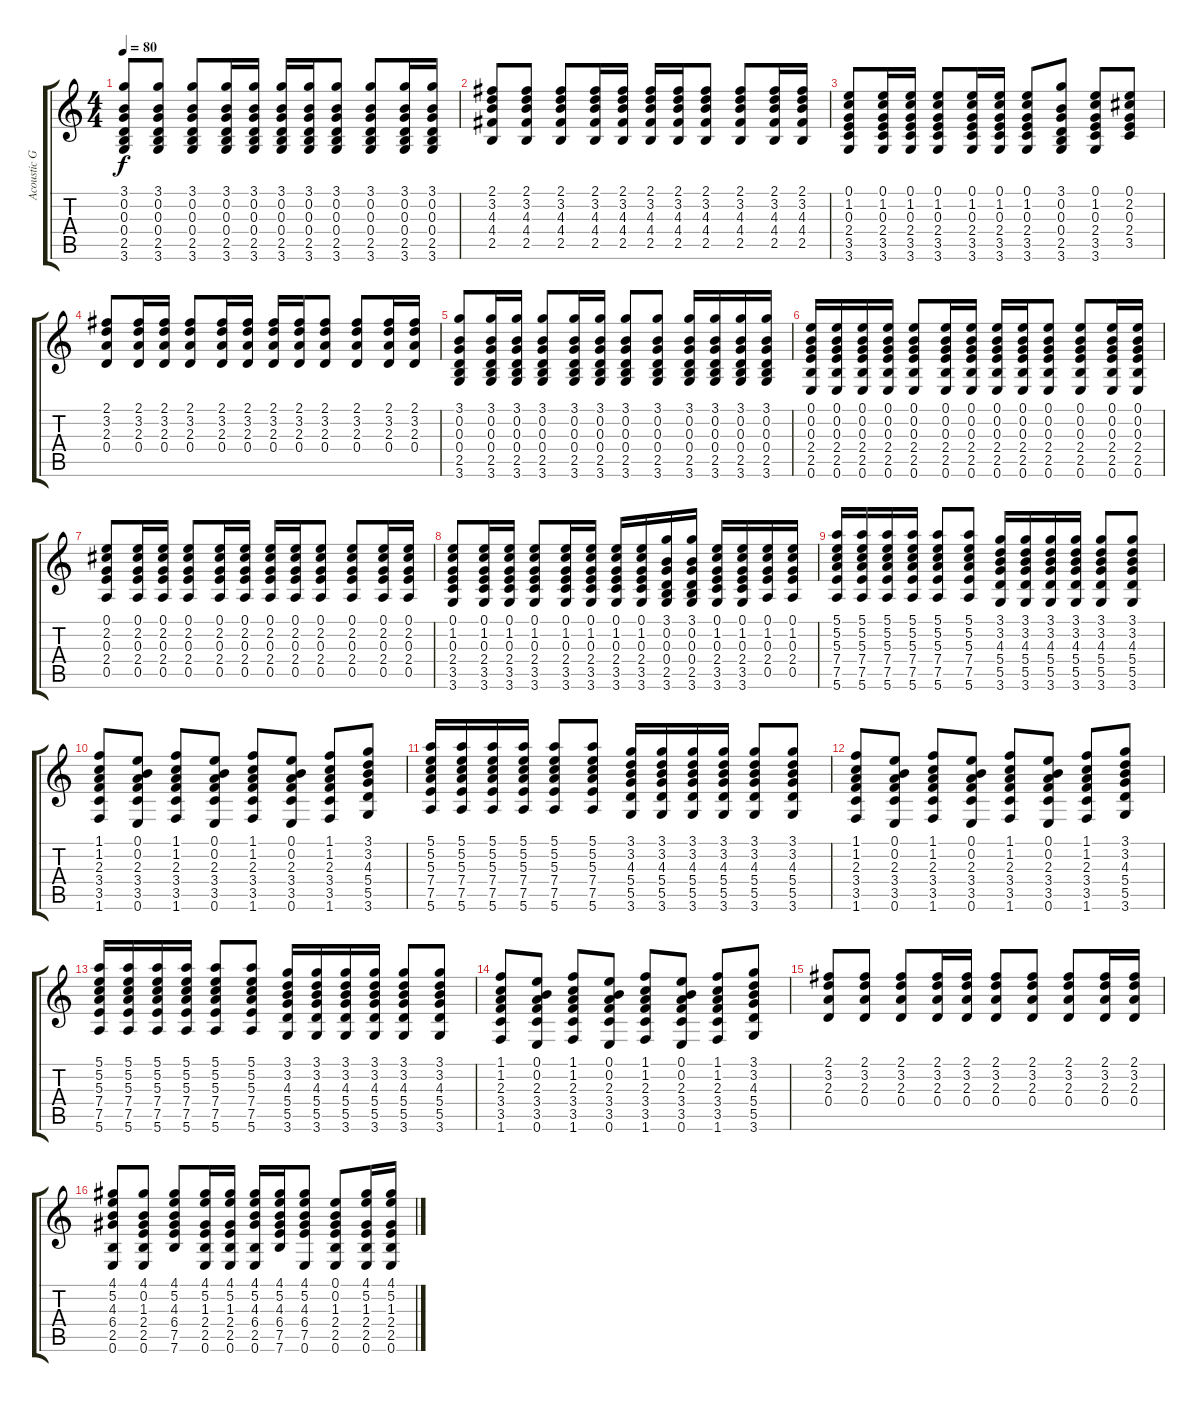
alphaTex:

\track ("Acoustic Guitar" "Acoustic G") {instrument acousticguitarsteel}
\staff {score tabs}
\tuning (E4 B3 G3 D3 A2 E2) {hide}
\ts (4 4)
\tempo 80
\clef g2
\ks c
(3.1 0.2 0.3 0.4 2.5 3.6).8{dy f} (3.1 0.2 0.3 0.4 2.5 3.6).8 (3.1 0.2 0.3 0.4 2.5 3.6).8 (3.1 0.2 0.3 0.4 2.5 3.6).16 (3.1 0.2 0.3 0.4 2.5 3.6).16 (3.1 0.2 0.3 0.4 2.5 3.6).16 (3.1 0.2 0.3 0.4 2.5 3.6).16 (3.1 0.2 0.3 0.4 2.5 3.6).8 (3.1 0.2 0.3 0.4 2.5 3.6).8 (3.1 0.2 0.3 0.4 2.5 3.6).16 (3.1 0.2 0.3 0.4 2.5 3.6).16 |
(2.1 3.2 4.3 4.4 2.5).8 (2.1 3.2 4.3 4.4 2.5).8 (2.1 3.2 4.3 4.4 2.5).8 (2.1 3.2 4.3 4.4 2.5).16 (2.1 3.2 4.3 4.4 2.5).16 (2.1 3.2 4.3 4.4 2.5).16 (2.1 3.2 4.3 4.4 2.5).16 (2.1 3.2 4.3 4.4 2.5).8 (2.1 3.2 4.3 4.4 2.5).8 (2.1 3.2 4.3 4.4 2.5).16 (2.1 3.2 4.3 4.4 2.5).16 |
(0.1 1.2 0.3 2.4 3.5 3.6).8 (0.1 1.2 0.3 2.4 3.5 3.6).16 (0.1 1.2 0.3 2.4 3.5 3.6).16 (0.1 1.2 0.3 2.4 3.5 3.6).8 (0.1 1.2 0.3 2.4 3.5 3.6).16 (0.1 1.2 0.3 2.4 3.5 3.6).16 (0.1 1.2 0.3 2.4 3.5 3.6).8 (3.1 0.2 0.3 0.4 2.5 3.6).8 (0.1 1.2 0.3 2.4 3.5 3.6).8 (0.1 2.2 0.3 2.4 3.5).8 |
(2.1 3.2 2.3 0.4).8 (2.1 3.2 2.3 0.4).16 (2.1 3.2 2.3 0.4).16 (2.1 3.2 2.3 0.4).8 (2.1 3.2 2.3 0.4).16 (2.1 3.2 2.3 0.4).16 (2.1 3.2 2.3 0.4).16 (2.1 3.2 2.3 0.4).16 (2.1 3.2 2.3 0.4).8 (2.1 3.2 2.3 0.4).8 (2.1 3.2 2.3 0.4).16 (2.1 3.2 2.3 0.4).16 |
(3.1 0.2 0.3 0.4 2.5 3.6).8 (3.1 0.2 0.3 0.4 2.5 3.6).16 (3.1 0.2 0.3 0.4 2.5 3.6).16 (3.1 0.2 0.3 0.4 2.5 3.6).8 (3.1 0.2 0.3 0.4 2.5 3.6).16 (3.1 0.2 0.3 0.4 2.5 3.6).16 (3.1 0.2 0.3 0.4 2.5 3.6).8 (3.1 0.2 0.3 0.4 2.5 3.6).8 (3.1 0.2 0.3 0.4 2.5 3.6).16 (3.1 0.2 0.3 0.4 2.5 3.6).16 (3.1 0.2 0.3 0.4 2.5 3.6).16 (3.1 0.2 0.3 0.4 2.5 3.6).16 |
(0.1 0.2 0.3 2.4 2.5 0.6).16 (0.1 0.2 0.3 2.4 2.5 0.6).16 (0.1 0.2 0.3 2.4 2.5 0.6).16 (0.1 0.2 0.3 2.4 2.5 0.6).16 (0.1 0.2 0.3 2.4 2.5 0.6).8 (0.1 0.2 0.3 2.4 2.5 0.6).16 (0.1 0.2 0.3 2.4 2.5 0.6).16 (0.1 0.2 0.3 2.4 2.5 0.6).16 (0.1 0.2 0.3 2.4 2.5 0.6).16 (0.1 0.2 0.3 2.4 2.5 0.6).8 (0.1 0.2 0.3 2.4 2.5 0.6).8 (0.1 0.2 0.3 2.4 2.5 0.6).16 (0.1 0.2 0.3 2.4 2.5 0.6).16 |
(0.1 2.2 0.3 2.4 0.5).8 (0.1 2.2 0.3 2.4 0.5).16 (0.1 2.2 0.3 2.4 0.5).16 (0.1 2.2 0.3 2.4 0.5).8 (0.1 2.2 0.3 2.4 0.5).16 (0.1 2.2 0.3 2.4 0.5).16 (0.1 2.2 0.3 2.4 0.5).16 (0.1 2.2 0.3 2.4 0.5).16 (0.1 2.2 0.3 2.4 0.5).8 (0.1 2.2 0.3 2.4 0.5).8 (0.1 2.2 0.3 2.4 0.5).16 (0.1 2.2 0.3 2.4 0.5).16 |
(0.1 1.2 0.3 2.4 3.5 3.6).8 (0.1 1.2 0.3 2.4 3.5 3.6).16 (0.1 1.2 0.3 2.4 3.5 3.6).16 (0.1 1.2 0.3 2.4 3.5 3.6).8 (0.1 1.2 0.3 2.4 3.5 3.6).16 (0.1 1.2 0.3 2.4 3.5 3.6).16 (0.1 1.2 0.3 2.4 3.5 3.6).16 (0.1 1.2 0.3 2.4 3.5 3.6).16 (3.1 0.2 0.3 0.4 2.5 3.6).16 (3.1 0.2 0.3 0.4 2.5 3.6).16 (0.1 1.2 0.3 2.4 3.5 3.6).16 (0.1 1.2 0.3 2.4 3.5 3.6).16 (0.1 1.2 0.3 2.4 0.5).16 (0.1 1.2 0.3 2.4 0.5).16 |
(5.1 5.2 5.3 7.4 7.5 5.6).16 (5.1 5.2 5.3 7.4 7.5 5.6).16 (5.1 5.2 5.3 7.4 7.5 5.6).16 (5.1 5.2 5.3 7.4 7.5 5.6).16 (5.1 5.2 5.3 7.4 7.5 5.6).8 (5.1 5.2 5.3 7.4 7.5 5.6).8 (3.1 3.2 4.3 5.4 5.5 3.6).16 (3.1 3.2 4.3 5.4 5.5 3.6).16 (3.1 3.2 4.3 5.4 5.5 3.6).16 (3.1 3.2 4.3 5.4 5.5 3.6).16 (3.1 3.2 4.3 5.4 5.5 3.6).8 (3.1 3.2 4.3 5.4 5.5 3.6).8 |
(1.1 1.2 2.3 3.4 3.5 1.6).8 (0.1 0.2 2.3 3.4 3.5 0.6).8 (1.1 1.2 2.3 3.4 3.5 1.6).8 (0.1 0.2 2.3 3.4 3.5 0.6).8 (1.1 1.2 2.3 3.4 3.5 1.6).8 (0.1 0.2 2.3 3.4 3.5 0.6).8 (1.1 1.2 2.3 3.4 3.5 1.6).8 (3.1 3.2 4.3 5.4 5.5 3.6).8 |
(5.1 5.2 5.3 7.4 7.5 5.6).16 (5.1 5.2 5.3 7.4 7.5 5.6).16 (5.1 5.2 5.3 7.4 7.5 5.6).16 (5.1 5.2 5.3 7.4 7.5 5.6).16 (5.1 5.2 5.3 7.4 7.5 5.6).8 (5.1 5.2 5.3 7.4 7.5 5.6).8 (3.1 3.2 4.3 5.4 5.5 3.6).16 (3.1 3.2 4.3 5.4 5.5 3.6).16 (3.1 3.2 4.3 5.4 5.5 3.6).16 (3.1 3.2 4.3 5.4 5.5 3.6).16 (3.1 3.2 4.3 5.4 5.5 3.6).8 (3.1 3.2 4.3 5.4 5.5 3.6).8 |
(1.1 1.2 2.3 3.4 3.5 1.6).8 (0.1 0.2 2.3 3.4 3.5 0.6).8 (1.1 1.2 2.3 3.4 3.5 1.6).8 (0.1 0.2 2.3 3.4 3.5 0.6).8 (1.1 1.2 2.3 3.4 3.5 1.6).8 (0.1 0.2 2.3 3.4 3.5 0.6).8 (1.1 1.2 2.3 3.4 3.5 1.6).8 (3.1 3.2 4.3 5.4 5.5 3.6).8 |
(5.1 5.2 5.3 7.4 7.5 5.6).16 (5.1 5.2 5.3 7.4 7.5 5.6).16 (5.1 5.2 5.3 7.4 7.5 5.6).16 (5.1 5.2 5.3 7.4 7.5 5.6).16 (5.1 5.2 5.3 7.4 7.5 5.6).8 (5.1 5.2 5.3 7.4 7.5 5.6).8 (3.1 3.2 4.3 5.4 5.5 3.6).16 (3.1 3.2 4.3 5.4 5.5 3.6).16 (3.1 3.2 4.3 5.4 5.5 3.6).16 (3.1 3.2 4.3 5.4 5.5 3.6).16 (3.1 3.2 4.3 5.4 5.5 3.6).8 (3.1 3.2 4.3 5.4 5.5 3.6).8 |
(1.1 1.2 2.3 3.4 3.5 1.6).8 (0.1 0.2 2.3 3.4 3.5 0.6).8 (1.1 1.2 2.3 3.4 3.5 1.6).8 (0.1 0.2 2.3 3.4 3.5 0.6).8 (1.1 1.2 2.3 3.4 3.5 1.6).8 (0.1 0.2 2.3 3.4 3.5 0.6).8 (1.1 1.2 2.3 3.4 3.5 1.6).8 (3.1 3.2 4.3 5.4 5.5 3.6).8 |
(2.1 3.2 2.3 0.4).8 (2.1 3.2 2.3 0.4).8 (2.1 3.2 2.3 0.4).8 (2.1 3.2 2.3 0.4).16 (2.1 3.2 2.3 0.4).16 (2.1 3.2 2.3 0.4).8 (2.1 3.2 2.3 0.4).8 (2.1 3.2 2.3 0.4).8 (2.1 3.2 2.3 0.4).16 (2.1 3.2 2.3 0.4).16 |
(4.1 5.2 4.3 6.4 2.5 0.6).8 (4.1 0.2 1.3 2.4 2.5 0.6).8 (4.1 5.2 4.3 6.4 7.5 7.6).8 (4.1 5.2 1.3 2.4 2.5 0.6).16 (4.1 5.2 1.3 2.4 2.5 0.6).16 (4.1 5.2 4.3 6.4 2.5 0.6).16 (4.1 5.2 4.3 6.4 7.5 7.6).16 (4.1 5.2 4.3 6.4 7.5 0.6).8 (0.1 0.2 1.3 2.4 2.5 0.6).8 (4.1 5.2 1.3 2.4 2.5 0.6).16 (4.1 5.2 1.3 2.4 2.5 0.6).16
